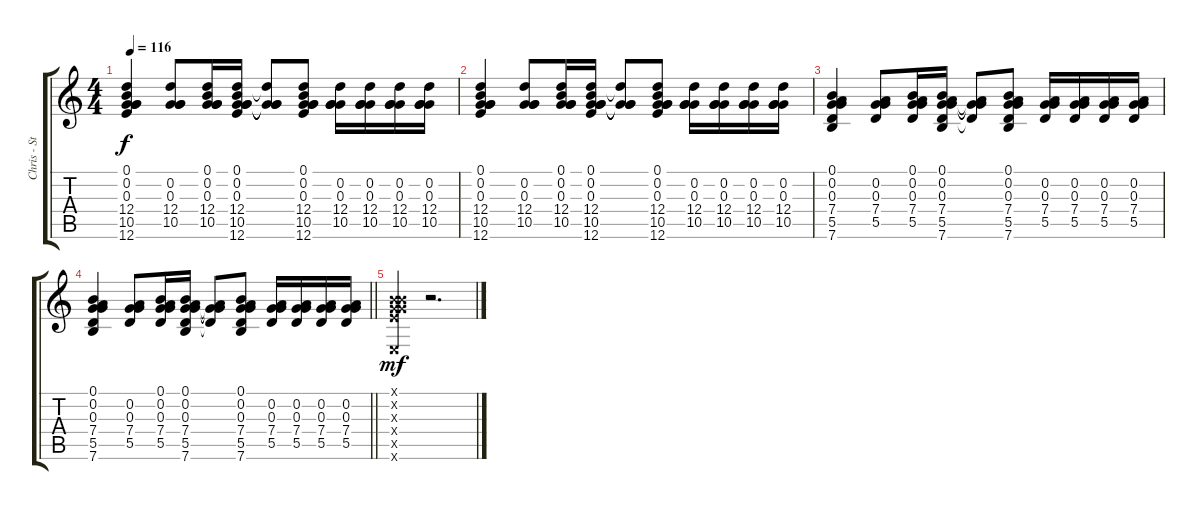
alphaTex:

\track ("Chris - Steel Guitar" "Chris - St") {instrument acousticguitarsteel}
\staff {score tabs}
\tuning (B3 G3 G3 D3 A2 E2) {hide}
\ts (4 4)
\tempo 116
\clef g2
\ks c
(0.1 0.2 0.3 12.4 10.5 12.6).4{dy f} (0.2 0.3 12.4 10.5).8 (0.1 0.2 0.3 12.4 10.5).16 (0.1 0.2 0.3 12.4 10.5 12.6).16 (0.2{t} 0.3{t} 12.4{t} 10.5{t}).8 (0.1 0.2 0.3 12.4 10.5 12.6).8 (0.2 0.3 12.4 10.5).16 (0.2 0.3 12.4 10.5).16 (0.2 0.3 12.4 10.5).16 (0.2 0.3 12.4 10.5).16 |
(0.1 0.2 0.3 12.4 10.5 12.6).4 (0.2 0.3 12.4 10.5).8 (0.1 0.2 0.3 12.4 10.5).16 (0.1 0.2 0.3 12.4 10.5 12.6).16 (0.2{t} 0.3{t} 12.4{t} 10.5{t}).8 (0.1 0.2 0.3 12.4 10.5 12.6).8 (0.2 0.3 12.4 10.5).16 (0.2 0.3 12.4 10.5).16 (0.2 0.3 12.4 10.5).16 (0.2 0.3 12.4 10.5).16 |
(0.1 0.2 0.3 7.4 5.5 7.6).4 (0.2 0.3 7.4 5.5).8 (0.1 0.2 0.3 7.4 5.5).16 (0.1 0.2 0.3 7.4 5.5 7.6).16 (0.2{t} 0.3{t} 7.4{t} 5.5{t}).8 (0.1 0.2 0.3 7.4 5.5 7.6).8 (0.2 0.3 7.4 5.5).16 (0.2 0.3 7.4 5.5).16 (0.2 0.3 7.4 5.5).16 (0.2 0.3 7.4 5.5).16 |
\barLineRight lightlight
(0.1 0.2 0.3 7.4 5.5 7.6).4 (0.2 0.3 7.4 5.5).8 (0.1 0.2 0.3 7.4 5.5).16 (0.1 0.2 0.3 7.4 5.5 7.6).16 (0.2{t} 0.3{t} 7.4{t} 5.5{t}).8 (0.1 0.2 0.3 7.4 5.5 7.6).8 (0.2 0.3 7.4 5.5).16 (0.2 0.3 7.4 5.5).16 (0.2 0.3 7.4 5.5).16 (0.2 0.3 7.4 5.5).16 |
(0.1{x} 0.2{x} 0.3{x} 9.4{x} 7.5{x} 0.6{x}).4{dy mf} r.2{d}
